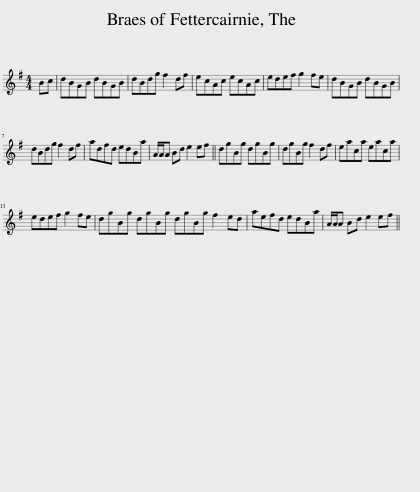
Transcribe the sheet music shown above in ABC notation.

X:1
L:1/8
M:4/4
I:linebreak $
K:G
V:1 treble
V:1
 Bc | dBGB dBGB | dBdg f2 df | ecAc ecAc | edef g2 fe | %5
 dBGB dBGB |$ dBdg f2 df | adfd edBa | A/A/A Bd e2 ef || dgBg dgBg | %10
 dgBg f2 df | eaca eaca |$ edef g2 fe | dgBg dgBg dgBg f2 ed | aefd edBa | %15
 A/A/A Bd e2 ef || %16
